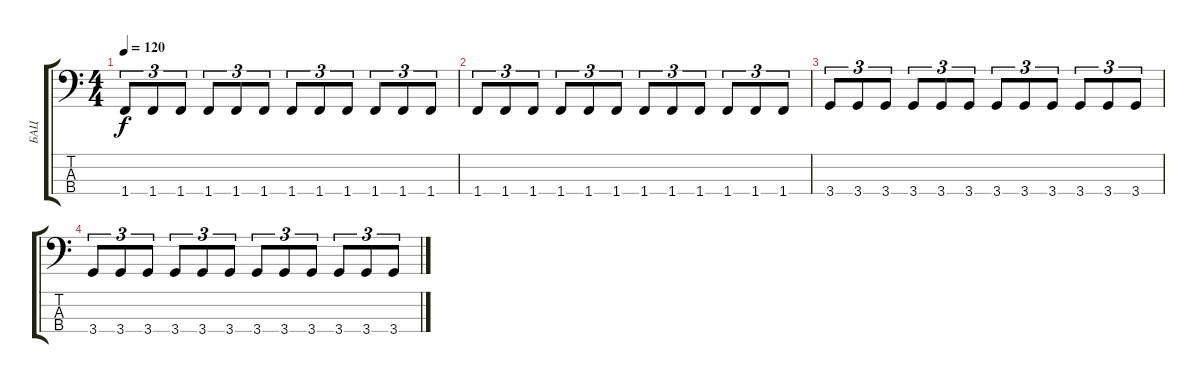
\track ("БАЦ" "БАЦ") {instrument electricbassfinger}
\staff {score tabs}
\tuning (G2 D2 A1 E1) {hide}
\ts (4 4)
\tempo 120
\clef f4
\ks c
1.4.8{tu (3 2) dy f} 1.4.8{tu (3 2)} 1.4.8{tu (3 2)} 1.4.8{tu (3 2)} 1.4.8{tu (3 2)} 1.4.8{tu (3 2)} 1.4.8{tu (3 2)} 1.4.8{tu (3 2)} 1.4.8{tu (3 2)} 1.4.8{tu (3 2)} 1.4.8{tu (3 2)} 1.4.8{tu (3 2)} |
1.4.8{tu (3 2)} 1.4.8{tu (3 2)} 1.4.8{tu (3 2)} 1.4.8{tu (3 2)} 1.4.8{tu (3 2)} 1.4.8{tu (3 2)} 1.4.8{tu (3 2)} 1.4.8{tu (3 2)} 1.4.8{tu (3 2)} 1.4.8{tu (3 2)} 1.4.8{tu (3 2)} 1.4.8{tu (3 2)} |
3.4.8{tu (3 2)} 3.4.8{tu (3 2)} 3.4.8{tu (3 2)} 3.4.8{tu (3 2)} 3.4.8{tu (3 2)} 3.4.8{tu (3 2)} 3.4.8{tu (3 2)} 3.4.8{tu (3 2)} 3.4.8{tu (3 2)} 3.4.8{tu (3 2)} 3.4.8{tu (3 2)} 3.4.8{tu (3 2)} |
3.4.8{tu (3 2)} 3.4.8{tu (3 2)} 3.4.8{tu (3 2)} 3.4.8{tu (3 2)} 3.4.8{tu (3 2)} 3.4.8{tu (3 2)} 3.4.8{tu (3 2)} 3.4.8{tu (3 2)} 3.4.8{tu (3 2)} 3.4.8{tu (3 2)} 3.4.8{tu (3 2)} 3.4.8{tu (3 2)}
